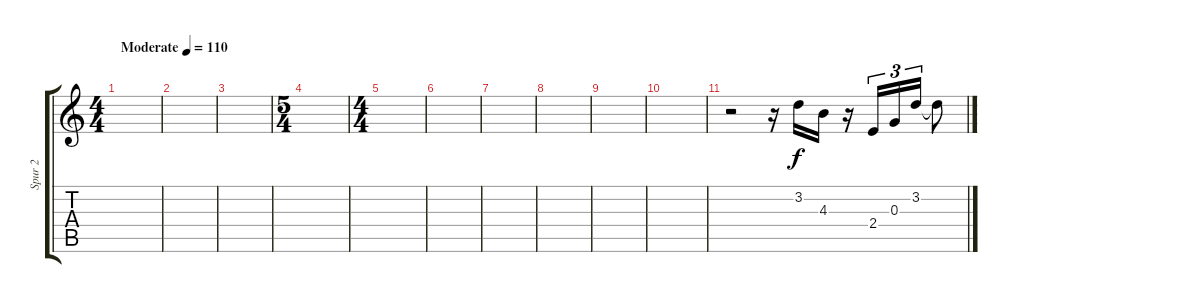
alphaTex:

\track ("Spur 2" "Spur 2") {instrument acousticguitarsteel}
\staff {score tabs}
\tuning (E4 B3 G3 D3 A2 E2) {hide}
\ts (4 4)
\tempo (110 "Moderate")
\clef g2
\ks c
|
|
|
\ts (5 4)
|
\ts (4 4)
|
|
|
|
|
|
r.2 r.16 3.2.16 4.3.16 r.16 2.4.16{tu (3 2)} 0.3.16{tu (3 2)} 3.2.16{tu (3 2)} 3.2{t}.8{dy f}
